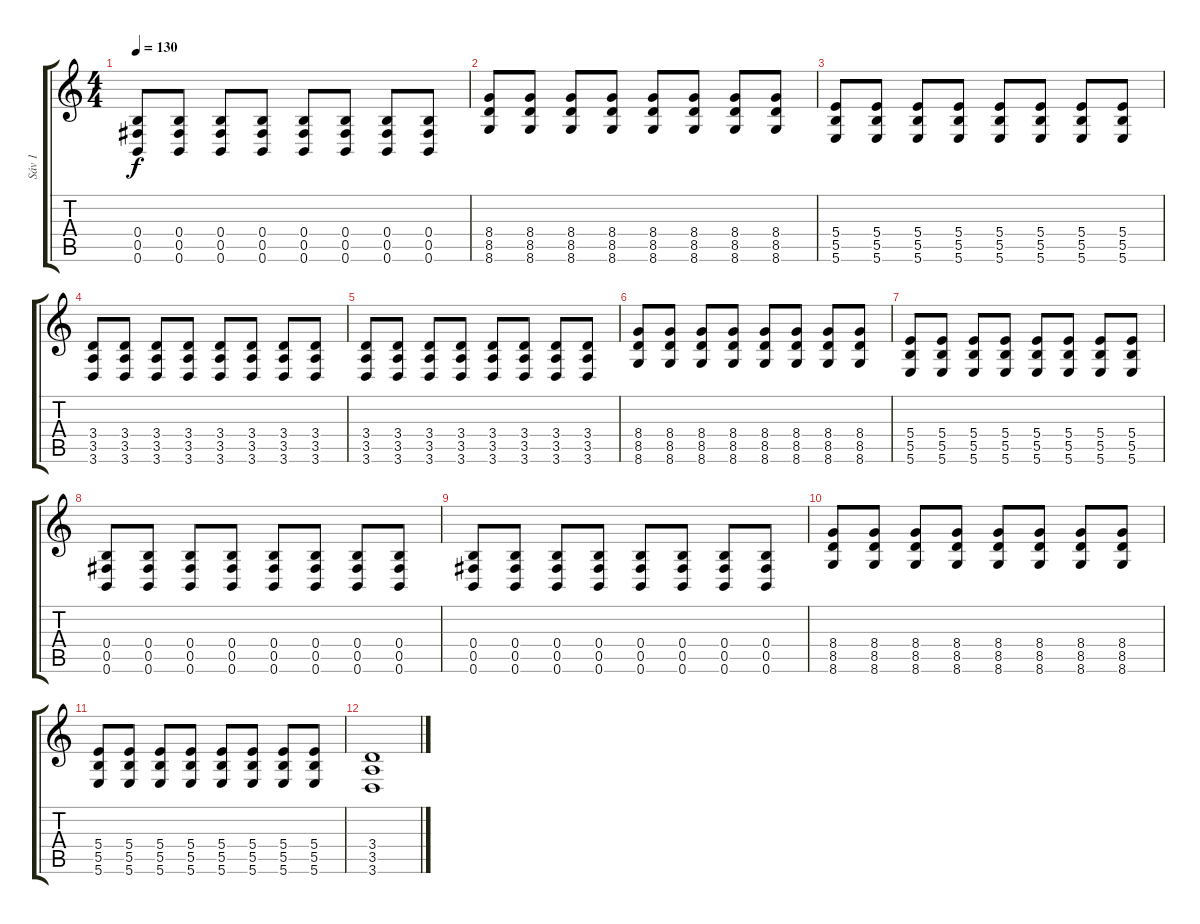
\track ("Sáv 1" "Sáv 1") {instrument distortionguitar}
\staff {score tabs}
\tuning (Db4 Ab3 E3 B2 Gb2 B1) {hide}
\ts (4 4)
\tempo 130
\clef g2
\ks c
(0.4 0.5 0.6).8{dy f} (0.4 0.5 0.6).8 (0.4 0.5 0.6).8 (0.4 0.5 0.6).8 (0.4 0.5 0.6).8 (0.4 0.5 0.6).8 (0.4 0.5 0.6).8 (0.4 0.5 0.6).8 |
(8.4 8.5 8.6).8 (8.4 8.5 8.6).8 (8.4 8.5 8.6).8 (8.4 8.5 8.6).8 (8.4 8.5 8.6).8 (8.4 8.5 8.6).8 (8.4 8.5 8.6).8 (8.4 8.5 8.6).8 |
(5.4 5.5 5.6).8 (5.4 5.5 5.6).8 (5.4 5.5 5.6).8 (5.4 5.5 5.6).8 (5.4 5.5 5.6).8 (5.4 5.5 5.6).8 (5.4 5.5 5.6).8 (5.4 5.5 5.6).8 |
(3.4 3.5 3.6).8 (3.4 3.5 3.6).8 (3.4 3.5 3.6).8 (3.4 3.5 3.6).8 (3.4 3.5 3.6).8 (3.4 3.5 3.6).8 (3.4 3.5 3.6).8 (3.4 3.5 3.6).8 |
(3.4 3.5 3.6).8 (3.4 3.5 3.6).8 (3.4 3.5 3.6).8 (3.4 3.5 3.6).8 (3.4 3.5 3.6).8 (3.4 3.5 3.6).8 (3.4 3.5 3.6).8 (3.4 3.5 3.6).8 |
(8.4 8.5 8.6).8 (8.4 8.5 8.6).8 (8.4 8.5 8.6).8 (8.4 8.5 8.6).8 (8.4 8.5 8.6).8 (8.4 8.5 8.6).8 (8.4 8.5 8.6).8 (8.4 8.5 8.6).8 |
(5.4 5.5 5.6).8 (5.4 5.5 5.6).8 (5.4 5.5 5.6).8 (5.4 5.5 5.6).8 (5.4 5.5 5.6).8 (5.4 5.5 5.6).8 (5.4 5.5 5.6).8 (5.4 5.5 5.6).8 |
(0.4 0.5 0.6).8 (0.4 0.5 0.6).8 (0.4 0.5 0.6).8 (0.4 0.5 0.6).8 (0.4 0.5 0.6).8 (0.4 0.5 0.6).8 (0.4 0.5 0.6).8 (0.4 0.5 0.6).8 |
(0.4 0.5 0.6).8 (0.4 0.5 0.6).8 (0.4 0.5 0.6).8 (0.4 0.5 0.6).8 (0.4 0.5 0.6).8 (0.4 0.5 0.6).8 (0.4 0.5 0.6).8 (0.4 0.5 0.6).8 |
(8.4 8.5 8.6).8 (8.4 8.5 8.6).8 (8.4 8.5 8.6).8 (8.4 8.5 8.6).8 (8.4 8.5 8.6).8 (8.4 8.5 8.6).8 (8.4 8.5 8.6).8 (8.4 8.5 8.6).8 |
(5.4 5.5 5.6).8 (5.4 5.5 5.6).8 (5.4 5.5 5.6).8 (5.4 5.5 5.6).8 (5.4 5.5 5.6).8 (5.4 5.5 5.6).8 (5.4 5.5 5.6).8 (5.4 5.5 5.6).8 |
(3.4 3.5 3.6).1
